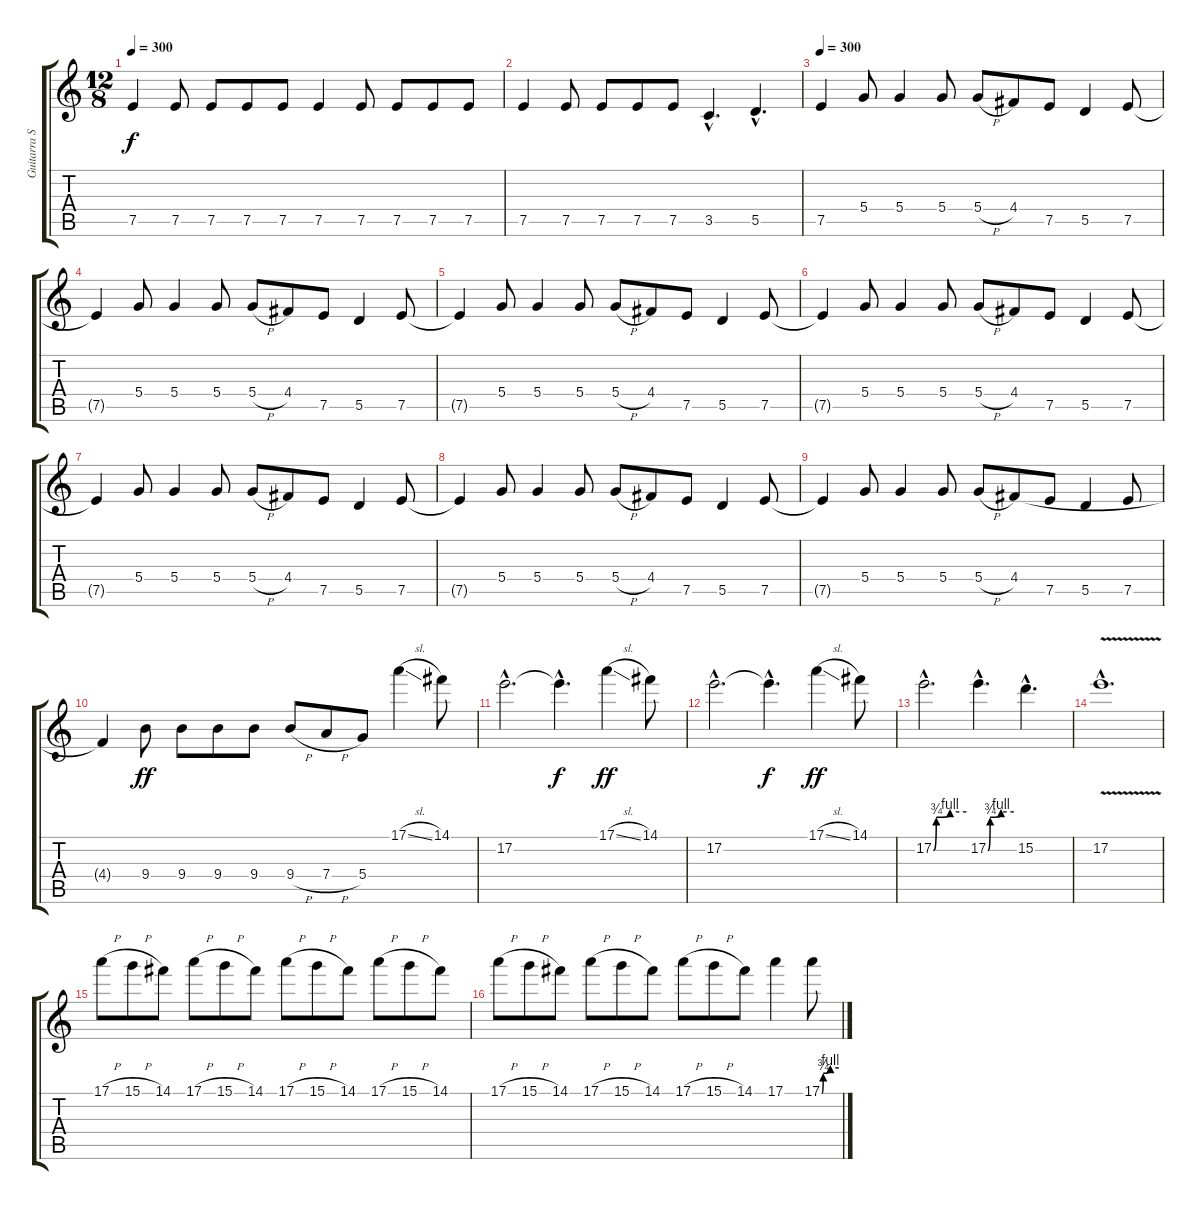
\track ("Guitarra Solista" "Guitarra S") {instrument distortionguitar}
\staff {score tabs}
\tuning (E4 B3 G3 D3 A2 E2) {hide}
\ts (12 8)
\tempo 300
\clef g2
\ks c
7.5.4{dy f} 7.5.8 7.5.8 7.5.8 7.5.8 7.5.4 7.5.8 7.5.8 7.5.8 7.5.8 |
7.5.4 7.5.8 7.5.8 7.5.8 7.5.8 3.5{hac}.4{d} 5.5{hac}.4{d} |
\tempo 300
7.5.4 5.4.8 5.4.4 5.4.8 5.4{h}.8 4.4.8 7.5.8 5.5.4 7.5.8 |
7.5{t}.4 5.4.8 5.4.4 5.4.8 5.4{h}.8 4.4.8 7.5.8 5.5.4 7.5.8 |
7.5{t}.4 5.4.8 5.4.4 5.4.8 5.4{h}.8 4.4.8 7.5.8 5.5.4 7.5.8 |
7.5{t}.4 5.4.8 5.4.4 5.4.8 5.4{h}.8 4.4.8 7.5.8 5.5.4 7.5.8 |
7.5{t}.4 5.4.8 5.4.4 5.4.8 5.4{h}.8 4.4.8 7.5.8 5.5.4 7.5.8 |
7.5{t}.4 5.4.8 5.4.4 5.4.8 5.4{h}.8 4.4.8 7.5.8 5.5.4 7.5.8 |
7.5{t}.4 5.4.8 5.4.4 5.4.8 5.4{h}.8 4.4.8 7.5.8 5.5.4 7.5.8 |
4.4{t}.4 9.4.8{dy ff} 9.4.8 9.4.8 9.4.8 9.4{h}.8 7.4{h}.8 5.4.8 17.1{sl}.4{balance 8} 14.1.8 |
17.2{hac}.2{d} 17.2{hac t}.4{d dy f} 17.1{sl}.4{dy ff} 14.1.8 |
17.2{hac}.2{d} 17.2{hac t}.4{d dy f} 17.1{sl}.4{dy ff} 14.1.8 |
17.2{be (custom 0 0 5 3 30 4 60 4) hac}.2{d} 17.2{be (custom 0 0 5 3 30 4 60 4) hac}.4{d} 15.2{hac}.4{d} |
17.2{v hac}.1{d} |
17.1{h}.8 15.1{h}.8 14.1.8 17.1{h}.8 15.1{h}.8 14.1.8 17.1{h}.8 15.1{h}.8 14.1.8 17.1{h}.8 15.1{h}.8 14.1.8 |
17.1{h}.8 15.1{h}.8 14.1.8 17.1{h}.8 15.1{h}.8 14.1.8 17.1{h}.8 15.1{h}.8 14.1.8 17.1.4 17.1{be (custom 0 0 5 3 30 4 60 4)}.8
